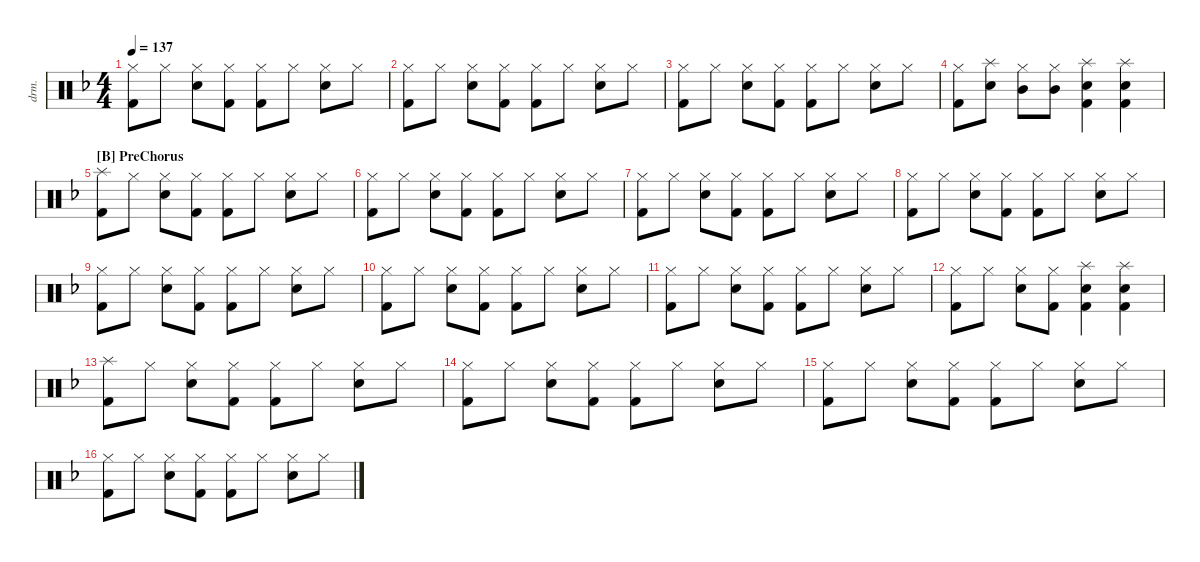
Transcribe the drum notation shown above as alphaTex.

\defaultSystemsLayout 4
\hideDynamics
\bracketExtendMode nobrackets
\track ("Drumkit" "drm.") {defaultSystemsLayout 4 instrument percussion}
\staff {score}
\articulation defaults
\ts (4 4)
\tempo 137
\clef neutral
\ks f
("Kick (hit) 2"{acc forcenatural} "Hi-Hat (closed)"{acc forcenatural}).8{dy mf beam Down} "Hi-Hat (closed)"{acc forcenatural}.8{beam Down} ("Hi-Hat (closed)"{acc forcenatural} "Snare (hit) 2"{acc forcenatural}).8{beam Down} ("Hi-Hat (closed)"{acc forcenatural} "Kick (hit) 2"{acc forcenatural}).8{beam Down} ("Hi-Hat (closed)"{acc forcenatural} "Kick (hit) 2"{acc forcenatural}).8{beam Down} "Hi-Hat (closed)"{acc forcenatural}.8{beam Down} ("Hi-Hat (closed)"{acc forcenatural} "Snare (hit) 2"{acc forcenatural}).8{beam Down} "Hi-Hat (closed)"{acc forcenatural}.8{beam Down} |
("Kick (hit) 2"{acc forcenatural} "Hi-Hat (closed)"{acc forcenatural}).8{beam Down} "Hi-Hat (closed)"{acc forcenatural}.8{beam Down} ("Hi-Hat (closed)"{acc forcenatural} "Snare (hit) 2"{acc forcenatural}).8{beam Down} ("Hi-Hat (closed)"{acc forcenatural} "Kick (hit) 2"{acc forcenatural}).8{beam Down} ("Hi-Hat (closed)"{acc forcenatural} "Kick (hit) 2"{acc forcenatural}).8{beam Down} "Hi-Hat (closed)"{acc forcenatural}.8{beam Down} ("Hi-Hat (closed)"{acc forcenatural} "Snare (hit) 2"{acc forcenatural}).8{beam Down} "Hi-Hat (closed)"{acc forcenatural}.8{beam Down} |
("Kick (hit) 2"{acc forcenatural} "Hi-Hat (closed)"{acc forcenatural}).8{beam Down} "Hi-Hat (closed)"{acc forcenatural}.8{beam Down} ("Hi-Hat (closed)"{acc forcenatural} "Snare (hit) 2"{acc forcenatural}).8{beam Down} ("Hi-Hat (closed)"{acc forcenatural} "Kick (hit) 2"{acc forcenatural}).8{beam Down} ("Hi-Hat (closed)"{acc forcenatural} "Kick (hit) 2"{acc forcenatural}).8{beam Down} "Hi-Hat (closed)"{acc forcenatural}.8{beam Down} ("Hi-Hat (closed)"{acc forcenatural} "Snare (hit) 2"{acc forcenatural}).8{beam Down} "Hi-Hat (closed)"{acc forcenatural}.8{beam Down} |
("Kick (hit) 2"{acc forcenatural} "Hi-Hat (closed)"{acc forcenatural}).8{beam Down} ("Splash (hit)"{acc forcenatural} "Snare (hit) 2"{acc forcenatural}).8{beam Down} ("Hi-Hat (closed)"{acc forcenatural} "Mid Tom (hit)"{acc forcenatural}).8{beam Down} ("Hi-Hat (closed)"{acc forcenatural} "Mid Tom (hit)"{acc forcenatural}).8{beam Down} ("Kick (hit) 2"{acc forcenatural} "Snare (hit) 2"{acc forcenatural} "Splash (hit)"{acc forcenatural}).4{beam Down} ("Snare (hit) 2"{acc forcenatural} "Kick (hit) 2"{acc forcenatural} "Splash (hit)"{acc forcenatural}).4{beam Down} |
\section ("B" "PreChorus")
("Kick (hit) 2"{acc forcenatural} "Splash (hit)"{acc forcenatural}).8{beam Down} "Hi-Hat (closed)"{acc forcenatural}.8{beam Down} ("Hi-Hat (closed)"{acc forcenatural} "Snare (hit) 2"{acc forcenatural}).8{beam Down} ("Hi-Hat (closed)"{acc forcenatural} "Kick (hit) 2"{acc forcenatural}).8{beam Down} ("Hi-Hat (closed)"{acc forcenatural} "Kick (hit) 2"{acc forcenatural}).8{beam Down} "Hi-Hat (closed)"{acc forcenatural}.8{beam Down} ("Hi-Hat (closed)"{acc forcenatural} "Snare (hit) 2"{acc forcenatural}).8{beam Down} "Hi-Hat (closed)"{acc forcenatural}.8{beam Down} |
("Kick (hit) 2"{acc forcenatural} "Hi-Hat (closed)"{acc forcenatural}).8{beam Down} "Hi-Hat (closed)"{acc forcenatural}.8{beam Down} ("Hi-Hat (closed)"{acc forcenatural} "Snare (hit) 2"{acc forcenatural}).8{beam Down} ("Hi-Hat (closed)"{acc forcenatural} "Kick (hit) 2"{acc forcenatural}).8{beam Down} ("Hi-Hat (closed)"{acc forcenatural} "Kick (hit) 2"{acc forcenatural}).8{beam Down} "Hi-Hat (closed)"{acc forcenatural}.8{beam Down} ("Hi-Hat (closed)"{acc forcenatural} "Snare (hit) 2"{acc forcenatural}).8{beam Down} "Hi-Hat (closed)"{acc forcenatural}.8{beam Down} |
("Kick (hit) 2"{acc forcenatural} "Hi-Hat (closed)"{acc forcenatural}).8{beam Down} "Hi-Hat (closed)"{acc forcenatural}.8{beam Down} ("Hi-Hat (closed)"{acc forcenatural} "Snare (hit) 2"{acc forcenatural}).8{beam Down} ("Hi-Hat (closed)"{acc forcenatural} "Kick (hit) 2"{acc forcenatural}).8{beam Down} ("Hi-Hat (closed)"{acc forcenatural} "Kick (hit) 2"{acc forcenatural}).8{beam Down} "Hi-Hat (closed)"{acc forcenatural}.8{beam Down} ("Hi-Hat (closed)"{acc forcenatural} "Snare (hit) 2"{acc forcenatural}).8{beam Down} "Hi-Hat (closed)"{acc forcenatural}.8{beam Down} |
("Kick (hit) 2"{acc forcenatural} "Hi-Hat (closed)"{acc forcenatural}).8{beam Down} "Hi-Hat (closed)"{acc forcenatural}.8{beam Down} ("Hi-Hat (closed)"{acc forcenatural} "Snare (hit) 2"{acc forcenatural}).8{beam Down} ("Hi-Hat (closed)"{acc forcenatural} "Kick (hit) 2"{acc forcenatural}).8{beam Down} ("Hi-Hat (closed)"{acc forcenatural} "Kick (hit) 2"{acc forcenatural}).8{beam Down} "Hi-Hat (closed)"{acc forcenatural}.8{beam Down} ("Hi-Hat (closed)"{acc forcenatural} "Snare (hit) 2"{acc forcenatural}).8{beam Down} "Hi-Hat (closed)"{acc forcenatural}.8{beam Down} |
("Kick (hit) 2"{acc forcenatural} "Hi-Hat (closed)"{acc forcenatural}).8{beam Down} "Hi-Hat (closed)"{acc forcenatural}.8{beam Down} ("Hi-Hat (closed)"{acc forcenatural} "Snare (hit) 2"{acc forcenatural}).8{beam Down} ("Hi-Hat (closed)"{acc forcenatural} "Kick (hit) 2"{acc forcenatural}).8{beam Down} ("Hi-Hat (closed)"{acc forcenatural} "Kick (hit) 2"{acc forcenatural}).8{beam Down} "Hi-Hat (closed)"{acc forcenatural}.8{beam Down} ("Hi-Hat (closed)"{acc forcenatural} "Snare (hit) 2"{acc forcenatural}).8{beam Down} "Hi-Hat (closed)"{acc forcenatural}.8{beam Down} |
("Kick (hit) 2"{acc forcenatural} "Hi-Hat (closed)"{acc forcenatural}).8{beam Down} "Hi-Hat (closed)"{acc forcenatural}.8{beam Down} ("Hi-Hat (closed)"{acc forcenatural} "Snare (hit) 2"{acc forcenatural}).8{beam Down} ("Hi-Hat (closed)"{acc forcenatural} "Kick (hit) 2"{acc forcenatural}).8{beam Down} ("Hi-Hat (closed)"{acc forcenatural} "Kick (hit) 2"{acc forcenatural}).8{beam Down} "Hi-Hat (closed)"{acc forcenatural}.8{beam Down} ("Hi-Hat (closed)"{acc forcenatural} "Snare (hit) 2"{acc forcenatural}).8{beam Down} "Hi-Hat (closed)"{acc forcenatural}.8{beam Down} |
("Kick (hit) 2"{acc forcenatural} "Hi-Hat (closed)"{acc forcenatural}).8{beam Down} "Hi-Hat (closed)"{acc forcenatural}.8{beam Down} ("Hi-Hat (closed)"{acc forcenatural} "Snare (hit) 2"{acc forcenatural}).8{beam Down} ("Hi-Hat (closed)"{acc forcenatural} "Kick (hit) 2"{acc forcenatural}).8{beam Down} ("Hi-Hat (closed)"{acc forcenatural} "Kick (hit) 2"{acc forcenatural}).8{beam Down} "Hi-Hat (closed)"{acc forcenatural}.8{beam Down} ("Hi-Hat (closed)"{acc forcenatural} "Snare (hit) 2"{acc forcenatural}).8{beam Down} "Hi-Hat (closed)"{acc forcenatural}.8{beam Down} |
("Kick (hit) 2"{acc forcenatural} "Hi-Hat (closed)"{acc forcenatural}).8{beam Down} "Hi-Hat (closed)"{acc forcenatural}.8{beam Down} ("Hi-Hat (closed)"{acc forcenatural} "Snare (hit) 2"{acc forcenatural}).8{beam Down} ("Hi-Hat (closed)"{acc forcenatural} "Kick (hit) 2"{acc forcenatural}).8{beam Down} ("Kick (hit) 2"{acc forcenatural} "Snare (hit) 2"{acc forcenatural} "Splash (hit)"{acc forcenatural}).4{beam Down} ("Snare (hit) 2"{acc forcenatural} "Kick (hit) 2"{acc forcenatural} "Splash (hit)"{acc forcenatural}).4{beam Down} |
("Kick (hit) 2"{acc forcenatural} "Splash (hit)"{acc forcenatural}).8{beam Down} "Hi-Hat (closed)"{acc forcenatural}.8{beam Down} ("Hi-Hat (closed)"{acc forcenatural} "Snare (hit) 2"{acc forcenatural}).8{beam Down} ("Hi-Hat (closed)"{acc forcenatural} "Kick (hit) 2"{acc forcenatural}).8{beam Down} ("Hi-Hat (closed)"{acc forcenatural} "Kick (hit) 2"{acc forcenatural}).8{beam Down} "Hi-Hat (closed)"{acc forcenatural}.8{beam Down} ("Hi-Hat (closed)"{acc forcenatural} "Snare (hit) 2"{acc forcenatural}).8{beam Down} "Hi-Hat (closed)"{acc forcenatural}.8{beam Down} |
("Kick (hit) 2"{acc forcenatural} "Hi-Hat (closed)"{acc forcenatural}).8{beam Down} "Hi-Hat (closed)"{acc forcenatural}.8{beam Down} ("Hi-Hat (closed)"{acc forcenatural} "Snare (hit) 2"{acc forcenatural}).8{beam Down} ("Hi-Hat (closed)"{acc forcenatural} "Kick (hit) 2"{acc forcenatural}).8{beam Down} ("Hi-Hat (closed)"{acc forcenatural} "Kick (hit) 2"{acc forcenatural}).8{beam Down} "Hi-Hat (closed)"{acc forcenatural}.8{beam Down} ("Hi-Hat (closed)"{acc forcenatural} "Snare (hit) 2"{acc forcenatural}).8{beam Down} "Hi-Hat (closed)"{acc forcenatural}.8{beam Down} |
("Kick (hit) 2"{acc forcenatural} "Hi-Hat (closed)"{acc forcenatural}).8{beam Down} "Hi-Hat (closed)"{acc forcenatural}.8{beam Down} ("Hi-Hat (closed)"{acc forcenatural} "Snare (hit) 2"{acc forcenatural}).8{beam Down} ("Hi-Hat (closed)"{acc forcenatural} "Kick (hit) 2"{acc forcenatural}).8{beam Down} ("Hi-Hat (closed)"{acc forcenatural} "Kick (hit) 2"{acc forcenatural}).8{beam Down} "Hi-Hat (closed)"{acc forcenatural}.8{beam Down} ("Hi-Hat (closed)"{acc forcenatural} "Snare (hit) 2"{acc forcenatural}).8{beam Down} "Hi-Hat (closed)"{acc forcenatural}.8{beam Down} |
("Kick (hit) 2"{acc forcenatural} "Hi-Hat (closed)"{acc forcenatural}).8{beam Down} "Hi-Hat (closed)"{acc forcenatural}.8{beam Down} ("Hi-Hat (closed)"{acc forcenatural} "Snare (hit) 2"{acc forcenatural}).8{beam Down} ("Hi-Hat (closed)"{acc forcenatural} "Kick (hit) 2"{acc forcenatural}).8{beam Down} ("Hi-Hat (closed)"{acc forcenatural} "Kick (hit) 2"{acc forcenatural}).8{beam Down} "Hi-Hat (closed)"{acc forcenatural}.8{beam Down} ("Hi-Hat (closed)"{acc forcenatural} "Snare (hit) 2"{acc forcenatural}).8{beam Down} "Hi-Hat (closed)"{acc forcenatural}.8{beam Down}
